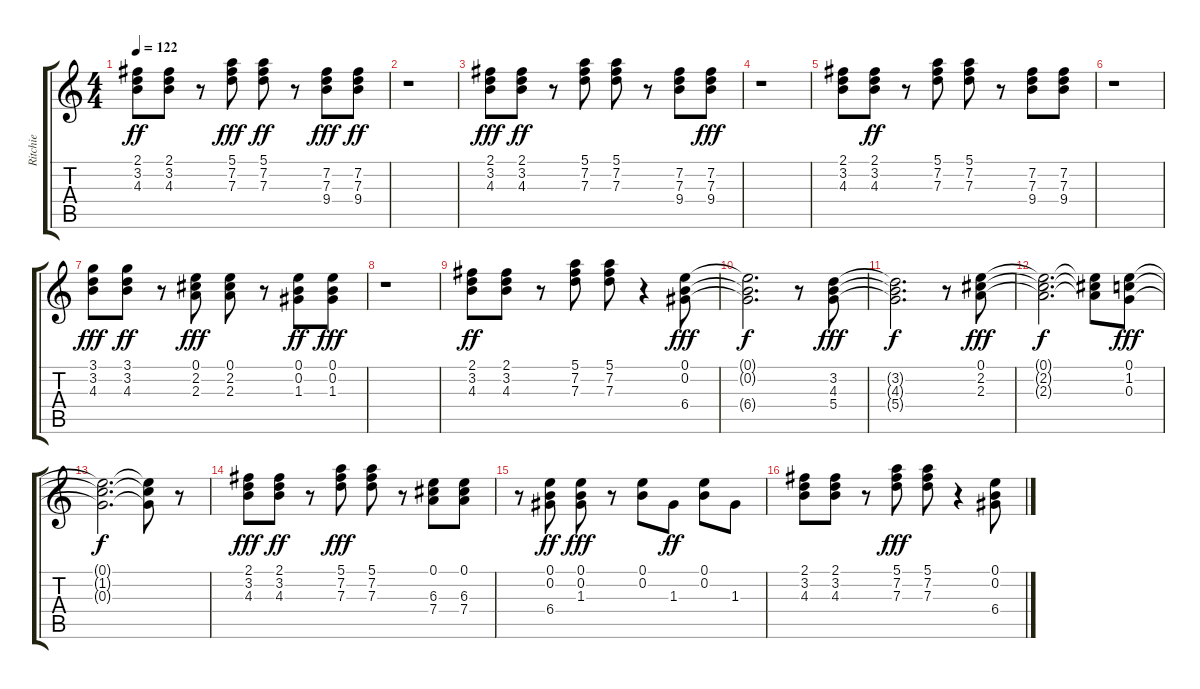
\track ("Ritchie" "Ritchie") {instrument distortionguitar}
\staff {score tabs}
\tuning (E4 B3 G3 D3 A2 E2) {hide}
\ts (4 4)
\tempo 122
\clef g2
\ks c
(2.1 3.2 4.3).8{dy ff} (2.1 3.2 4.3).8 r.8 (5.1 7.2 7.3).8{dy fff} (5.1 7.2 7.3).8{dy ff} r.8 (7.2 7.3 9.4).8{dy fff} (7.2 7.3 9.4).8{dy ff} |
r.1 |
(2.1 3.2 4.3).8{dy fff} (2.1 3.2 4.3).8{dy ff} r.8 (5.1 7.2 7.3).8 (5.1 7.2 7.3).8 r.8 (7.2 7.3 9.4).8 (7.2 7.3 9.4).8{dy fff} |
r.1 |
(2.1 3.2 4.3).8 (2.1 3.2 4.3).8{dy ff} r.8 (5.1 7.2 7.3).8 (5.1 7.2 7.3).8 r.8 (7.2 7.3 9.4).8 (7.2 7.3 9.4).8 |
r.1 |
(3.1 3.2 4.3).8{dy fff} (3.1 3.2 4.3).8{dy ff} r.8 (0.1 2.2 2.3).8{dy fff} (0.1 2.2 2.3).8 r.8 (0.1 0.2 1.3).8{dy ff} (0.1 0.2 1.3).8{dy fff} |
r.1 |
(2.1 3.2 4.3).8{dy ff} (2.1 3.2 4.3).8 r.8 (5.1 7.2 7.3).8 (5.1 7.2 7.3).8 r.4 (0.1 0.2 6.4).8{dy fff} |
(0.1{t} 0.2{t} 6.4{t}).2{d dy f} r.8 (3.2 4.3 5.4).8{dy fff} |
(3.2{t} 4.3{t} 5.4{t}).2{d dy f} r.8 (0.1 2.2 2.3).8{dy fff} |
(0.1{t} 2.2{t} 2.3{t}).2{d dy f} (0.1{t} 2.2{t} 2.3{t}).8 (0.1 1.2 0.3).8{dy fff} |
(0.1{t} 1.2{t} 0.3{t}).2{d dy f} (0.1{t} 1.2{t} 0.3{t}).8 r.8 |
(2.1 3.2 4.3).8{dy fff} (2.1 3.2 4.3).8{dy ff} r.8 (5.1 7.2 7.3).8{dy fff} (5.1 7.2 7.3).8 r.8 (0.1 6.3 7.4).8 (0.1 6.3 7.4).8 |
r.8 (0.1 0.2 6.4).8{dy ff} (0.1 0.2 1.3).8{dy fff} r.8 (0.1 0.2).8 1.3.8{dy ff} (0.1 0.2).8 1.3.8 |
(2.1 3.2 4.3).8 (2.1 3.2 4.3).8 r.8 (5.1 7.2 7.3).8{dy fff} (5.1 7.2 7.3).8 r.4 (0.1 0.2 6.4).8
